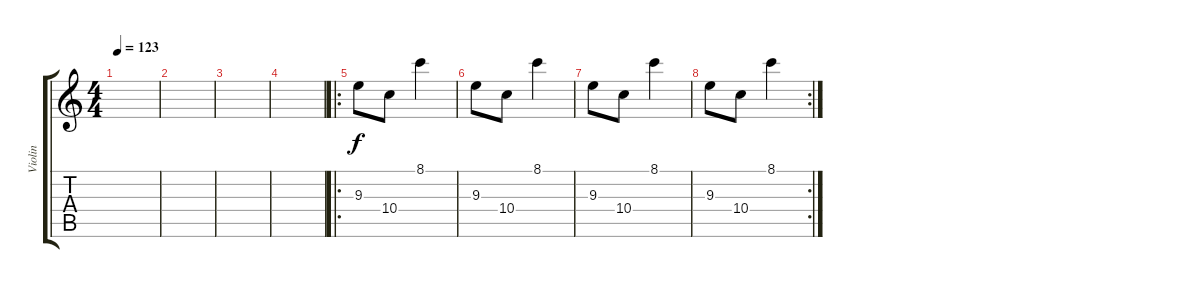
\track ("Violin" "Violin") {instrument churchorgan}
\staff {score tabs}
\tuning (E4 B3 G3 D3 A2 E2) {hide}
\ts (4 4)
\tempo 123
\clef g2
\ks c
|
|
|
|
\ro
9.3.8{ot 8vb} 10.4.8{ot 8vb} 8.1.4{ot 8vb} |
9.3.8{ot 8vb} 10.4.8{ot 8vb} 8.1.4{ot 8vb} |
9.3.8{ot 8vb} 10.4.8{ot 8vb} 8.1.4{ot 8vb} |
\rc 2
9.3.8{ot 8vb} 10.4.8{ot 8vb} 8.1.4{ot 8vb}
